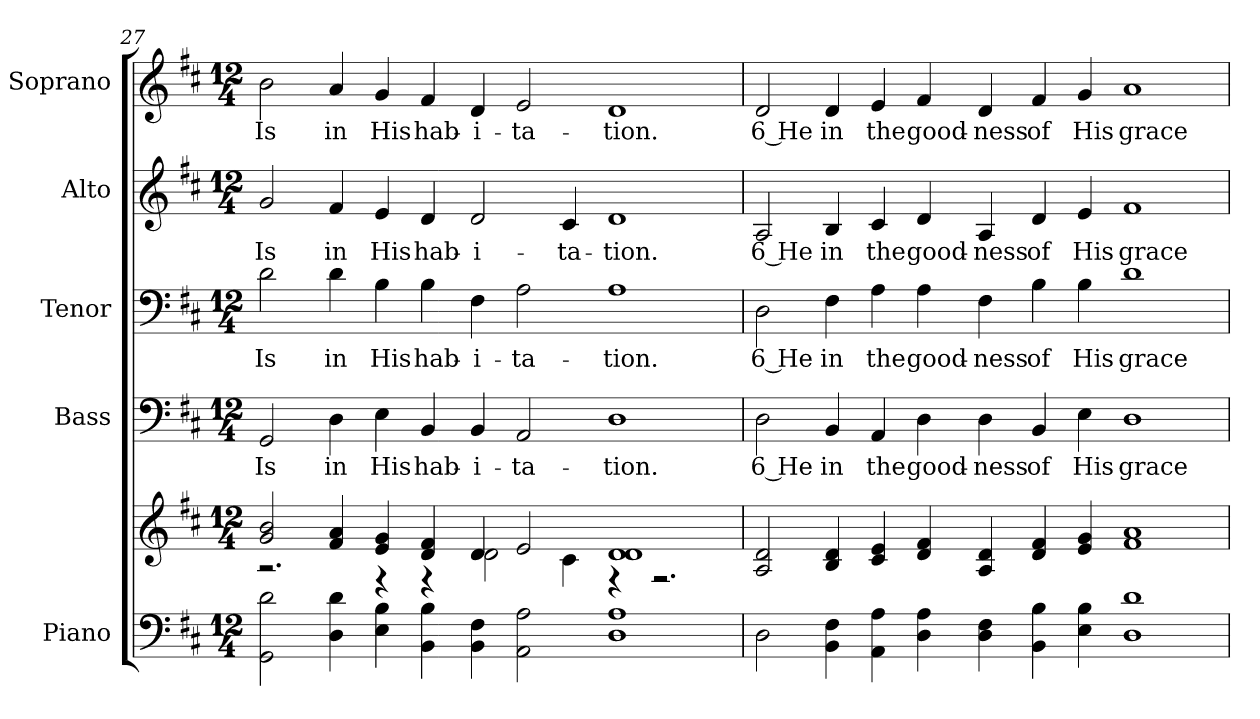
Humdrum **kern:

**kern	**kern	**kern	**text	**kern	**text	**kern	**text	**kern	**text
*part5	*part5	*part4	*part4	*part3	*part3	*part2	*part2	*part1	*part1
*staff6	*staff5	*staff4	*staff4	*staff3	*staff3	*staff2	*staff2	*staff1	*staff1
*I"Piano	*	*I"Bass	*	*I"Tenor	*	*I"Alto	*	*I"Soprano	*
*I'Pno.	*	*I'B.	*	*I'T.	*	*I'A.	*	*I'S.	*
!!LO:PB:g=z
*clefF4	*clefG2	*clefF4	*	*clefF4	*	*clefG2	*	*clefG2	*
*k[f#c#]	*k[f#c#]	*k[f#c#]	*	*k[f#c#]	*	*k[f#c#]	*	*k[f#c#]	*
*D:	*D:	*D:	*	*D:	*	*D:	*	*D:	*
*M12/4	*M12/4	*M12/4	*	*M12/4	*	*M12/4	*	*M12/4	*
=27	=27	=27	=27	=27	=27	=27	=27	=27	=27
*	*^	*	*	*	*	*	*	*	*
!	!	!	!	!LO:LY:b:color=#000000	!	!	!	!	!	!
!	!	!	!	!	!	!LO:LY:b:color=#000000	!	!	!	!
!	!	!	!	!	!	!	!	!LO:LY:b:color=#000000	!	!
!	!	!	!	!	!	!	!	!	!	!LO:LY:b:color=#000000
2GGi\ 2di	2gi/ 2bi	2.r	2GGi/	Is	2di\	Is	2gi/	Is	2bi\	Is
!	!	!	!	!LO:LY:b:color=#000000	!	!	!	!	!	!
!	!	!	!	!	!	!LO:LY:b:color=#000000	!	!	!	!
!	!	!	!	!	!	!	!	!LO:LY:b:color=#000000	!	!
!	!	!	!	!	!	!	!	!	!	!LO:LY:b:color=#000000
4Di\ 4di	4f#i/ 4ai	.	4Di\	in	4di\	in	4f#i/	in	4ai/	in
!	!	!	!	!LO:LY:b:color=#000000	!	!	!	!	!	!
!	!	!	!	!	!	!LO:LY:b:color=#000000	!	!	!	!
!	!	!	!	!	!	!	!	!LO:LY:b:color=#000000	!	!
!	!	!	!	!	!	!	!	!	!	!LO:LY:b:color=#000000
4Ei\ 4Bi	4ei/ 4gi	4r	4Ei\	His	4Bi\	His	4ei/	His	4gi/	His
!	!	!	!	!LO:LY:b:color=#000000	!	!	!	!	!	!
!	!	!	!	!	!	!LO:LY:b:color=#000000	!	!	!	!
!	!	!	!	!	!	!	!	!LO:LY:b:color=#000000	!	!
!	!	!	!	!	!	!	!	!	!	!LO:LY:b:color=#000000
4BBi\ 4Bi	4di/ 4f#i	4r	4BBi/	hab-	4Bi\	hab-	4di/	hab-	4f#i/	hab-
!	!	!	!	!LO:LY:b:color=#000000	!	!	!	!	!	!
!	!	!	!	!	!	!LO:LY:b:color=#000000	!	!	!	!
!	!	!	!	!	!	!	!	!LO:LY:b:color=#000000	!	!
!	!	!	!	!	!	!	!	!	!	!LO:LY:b:color=#000000
4BBi\ 4F#i	4di/	2di\	4BBi/	-i-	4F#i\	-i-	2di/	-i-	4di/	-i-
!	!	!	!	!LO:LY:b:color=#000000	!	!	!	!	!	!
!	!	!	!	!	!	!LO:LY:b:color=#000000	!	!	!	!
!	!	!	!	!	!	!	!	!	!	!LO:LY:b:color=#000000
2AAi\ 2Ai	2ei/	.	2AAi/	-ta-	2Ai\	-ta-	.	.	2ei/	-ta-
!	!	!	!	!	!	!	!	!LO:LY:b:color=#000000	!	!
.	.	4c#i\	.	.	.	.	4c#i/	-ta-	.	.
!	!	!	!	!LO:LY:b:color=#000000	!	!	!	!	!	!
!	!	!	!	!	!	!LO:LY:b:color=#000000	!	!	!	!
!	!	!	!	!	!	!	!	!LO:LY:b:color=#000000	!	!
!	!	!	!	!	!	!	!	!	!	!LO:LY:b:color=#000000
1Di 1Ai	1di 1di	4r	1Di	-tion.	1Ai	-tion.	1di	-tion.	1di	-tion.
.	.	2.r	.	.	.	.	.	.	.	.
*	*v	*v	*	*	*	*	*	*	*	*
=28	=28	=28	=28	=28	=28	=28	=28	=28	=28
*	*^	*	*	*	*	*	*	*	*
!	!	!	!	!LO:LY:b:color=#000000	!	!	!	!	!	!
*	*v	*v	*	*	*	*	*	*	*	*
*	*^	*	*	*	*	*	*	*	*
!	!	!	!	!	!	!LO:LY:b:color=#000000	!	!	!	!
*	*v	*v	*	*	*	*	*	*	*	*
*	*^	*	*	*	*	*	*	*	*
!	!	!	!	!	!	!	!	!LO:LY:b:color=#000000	!	!
*	*v	*v	*	*	*	*	*	*	*	*
*	*^	*	*	*	*	*	*	*	*
!	!	!	!	!	!	!	!	!	!	!LO:LY:b:color=#000000
*	*v	*v	*	*	*	*	*	*	*	*
2Di\	2Ai/ 2di	2Di\	6 He	2Di\	6 He	2Ai/	6 He	2di/	6 He
!	!	!	!LO:LY:b:color=#000000	!	!	!	!	!	!
!	!	!	!	!	!LO:LY:b:color=#000000	!	!	!	!
!	!	!	!	!	!	!	!LO:LY:b:color=#000000	!	!
!	!	!	!	!	!	!	!	!	!LO:LY:b:color=#000000
4BBi\ 4F#i	4Bi/ 4di	4BBi/	in	4F#i\	in	4Bi/	in	4di/	in
!	!	!	!LO:LY:b:color=#000000	!	!	!	!	!	!
!	!	!	!	!	!LO:LY:b:color=#000000	!	!	!	!
!	!	!	!	!	!	!	!LO:LY:b:color=#000000	!	!
!	!	!	!	!	!	!	!	!	!LO:LY:b:color=#000000
4AAi\ 4Ai	4c#i/ 4ei	4AAi/	the	4Ai\	the	4c#i/	the	4ei/	the
!	!	!	!LO:LY:b:color=#000000	!	!	!	!	!	!
!	!	!	!	!	!LO:LY:b:color=#000000	!	!	!	!
!	!	!	!	!	!	!	!LO:LY:b:color=#000000	!	!
!	!	!	!	!	!	!	!	!	!LO:LY:b:color=#000000
4Di\ 4Ai	4di/ 4f#i	4Di\	good-	4Ai\	good-	4di/	good-	4f#i/	good-
!	!	!	!LO:LY:b:color=#000000	!	!	!	!	!	!
!	!	!	!	!	!LO:LY:b:color=#000000	!	!	!	!
!	!	!	!	!	!	!	!LO:LY:b:color=#000000	!	!
!	!	!	!	!	!	!	!	!	!LO:LY:b:color=#000000
4Di\ 4F#i	4Ai/ 4di	4Di\	-ness	4F#i\	-ness	4Ai/	-ness	4di/	-ness
!	!	!	!LO:LY:b:color=#000000	!	!	!	!	!	!
!	!	!	!	!	!LO:LY:b:color=#000000	!	!	!	!
!	!	!	!	!	!	!	!LO:LY:b:color=#000000	!	!
!	!	!	!	!	!	!	!	!	!LO:LY:b:color=#000000
4BBi\ 4Bi	4di/ 4f#i	4BBi/	of	4Bi\	of	4di/	of	4f#i/	of
!	!	!	!LO:LY:b:color=#000000	!	!	!	!	!	!
!	!	!	!	!	!LO:LY:b:color=#000000	!	!	!	!
!	!	!	!	!	!	!	!LO:LY:b:color=#000000	!	!
!	!	!	!	!	!	!	!	!	!LO:LY:b:color=#000000
4Ei\ 4Bi	4ei/ 4gi	4Ei\	His	4Bi\	His	4ei/	His	4gi/	His
!	!	!	!LO:LY:b:color=#000000	!	!	!	!	!	!
!	!	!	!	!	!LO:LY:b:color=#000000	!	!	!	!
!	!	!	!	!	!	!	!LO:LY:b:color=#000000	!	!
!	!	!	!	!	!	!	!	!	!LO:LY:b:color=#000000
1Di 1di	1f#i 1ai	1Di	grace	1di	grace	1f#i	grace	1ai	grace
=	=	=	=	=	=	=	=	=	=
*-	*-	*-	*-	*-	*-	*-	*-	*-	*-
